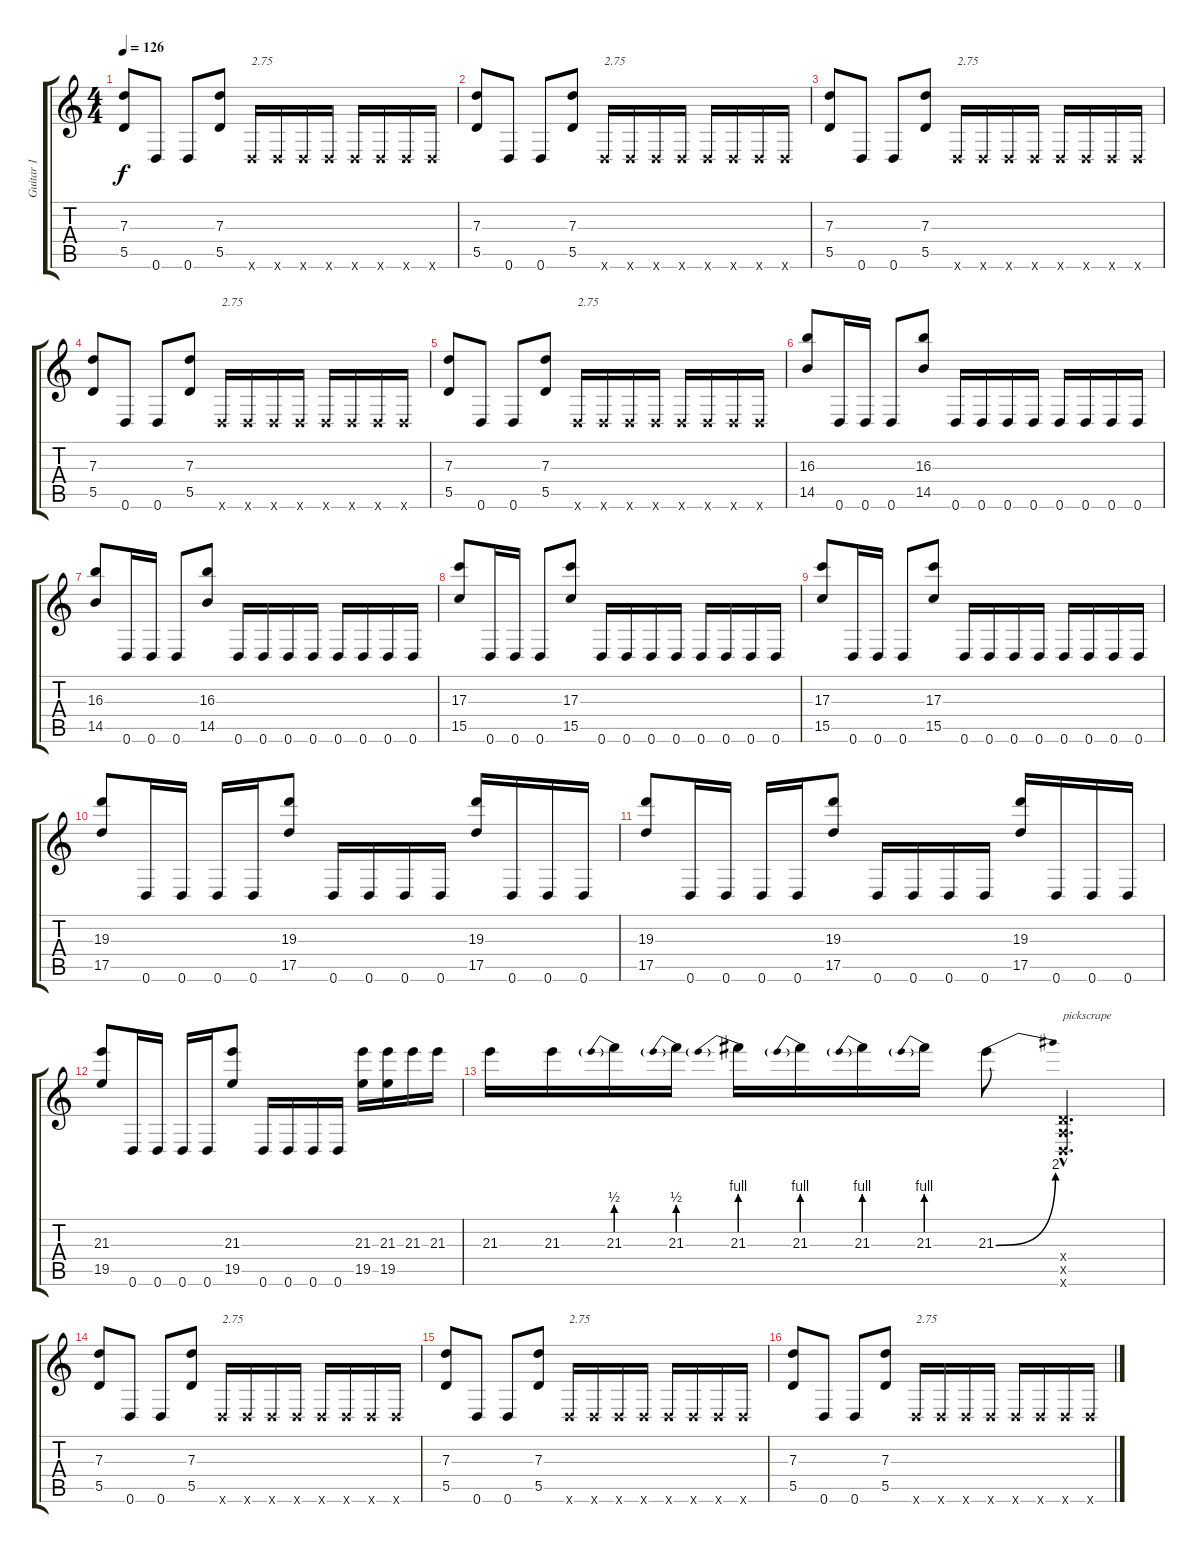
\track ("Guitar 1" "Guitar 1") {instrument distortionguitar}
\staff {score tabs}
\tuning (E4 B3 G3 D3 A2 D2) {hide}
\ts (4 4)
\tempo 126
\clef g2
\ks c
(7.3 5.5).8{dy f} 0.6.8 0.6.8 (7.3 5.5).8 0.6{x}.16{txt "2.75"} 0.6{x}.16 0.6{x}.16 0.6{x}.16 0.6{x}.16 0.6{x}.16 0.6{x}.16 0.6{x}.16 |
(7.3 5.5).8 0.6.8 0.6.8 (7.3 5.5).8 0.6{x}.16{txt "2.75"} 0.6{x}.16 0.6{x}.16 0.6{x}.16 0.6{x}.16 0.6{x}.16 0.6{x}.16 0.6{x}.16 |
(7.3 5.5).8 0.6.8 0.6.8 (7.3 5.5).8 0.6{x}.16{txt "2.75"} 0.6{x}.16 0.6{x}.16 0.6{x}.16 0.6{x}.16 0.6{x}.16 0.6{x}.16 0.6{x}.16 |
(7.3 5.5).8 0.6.8 0.6.8 (7.3 5.5).8 0.6{x}.16{txt "2.75"} 0.6{x}.16 0.6{x}.16 0.6{x}.16 0.6{x}.16 0.6{x}.16 0.6{x}.16 0.6{x}.16 |
(7.3 5.5).8 0.6.8 0.6.8 (7.3 5.5).8 0.6{x}.16{txt "2.75"} 0.6{x}.16 0.6{x}.16 0.6{x}.16 0.6{x}.16 0.6{x}.16 0.6{x}.16 0.6{x}.16 |
(16.3 14.5).8{balance 8} 0.6.16 0.6.16 0.6.8 (16.3 14.5).8 0.6.16 0.6.16 0.6.16 0.6.16 0.6.16 0.6.16 0.6.16 0.6.16 |
(16.3 14.5).8 0.6.16 0.6.16 0.6.8 (16.3 14.5).8 0.6.16 0.6.16 0.6.16 0.6.16 0.6.16 0.6.16 0.6.16 0.6.16 |
(17.3 15.5).8 0.6.16 0.6.16 0.6.8 (17.3 15.5).8 0.6.16 0.6.16 0.6.16 0.6.16 0.6.16 0.6.16 0.6.16 0.6.16 |
(17.3 15.5).8 0.6.16 0.6.16 0.6.8 (17.3 15.5).8 0.6.16 0.6.16 0.6.16 0.6.16 0.6.16 0.6.16 0.6.16 0.6.16 |
(19.3 17.5).8 0.6.16 0.6.16 0.6.16 0.6.16 (19.3 17.5).8 0.6.16 0.6.16 0.6.16 0.6.16 (19.3 17.5).16 0.6.16 0.6.16 0.6.16 |
(19.3 17.5).8 0.6.16 0.6.16 0.6.16 0.6.16 (19.3 17.5).8 0.6.16 0.6.16 0.6.16 0.6.16 (19.3 17.5).16 0.6.16 0.6.16 0.6.16 |
(21.3 19.5).8 0.6.16 0.6.16 0.6.16 0.6.16 (21.3 19.5).8 0.6.16 0.6.16 0.6.16 0.6.16 (21.3 19.5).16 (21.3 19.5).16 21.3.16 21.3.16 |
21.3.16 21.3.16 21.3{be (prebend 0 2 60 2)}.16 21.3{be (prebend 0 2 60 2)}.16 21.3{be (prebend 0 4 60 4)}.16 21.3{be (prebend 0 4 60 4)}.16 21.3{be (prebend 0 4 60 4)}.16 21.3{be (prebend 0 4 60 4)}.16 21.3{be (bend 0 0 60 8)}.8 (0.4{hac x} 0.5{hac x} 0.6{hac x}).4{d txt "pickscrape"} |
(7.3 5.5).8{volume 13 balance 8} 0.6.8 0.6.8 (7.3 5.5).8 0.6{x}.16{txt "2.75"} 0.6{x}.16 0.6{x}.16 0.6{x}.16 0.6{x}.16 0.6{x}.16 0.6{x}.16 0.6{x}.16 |
(7.3 5.5).8 0.6.8 0.6.8 (7.3 5.5).8 0.6{x}.16{txt "2.75"} 0.6{x}.16 0.6{x}.16 0.6{x}.16 0.6{x}.16 0.6{x}.16 0.6{x}.16 0.6{x}.16 |
(7.3 5.5).8 0.6.8 0.6.8 (7.3 5.5).8 0.6{x}.16{txt "2.75"} 0.6{x}.16 0.6{x}.16 0.6{x}.16 0.6{x}.16 0.6{x}.16 0.6{x}.16 0.6{x}.16
